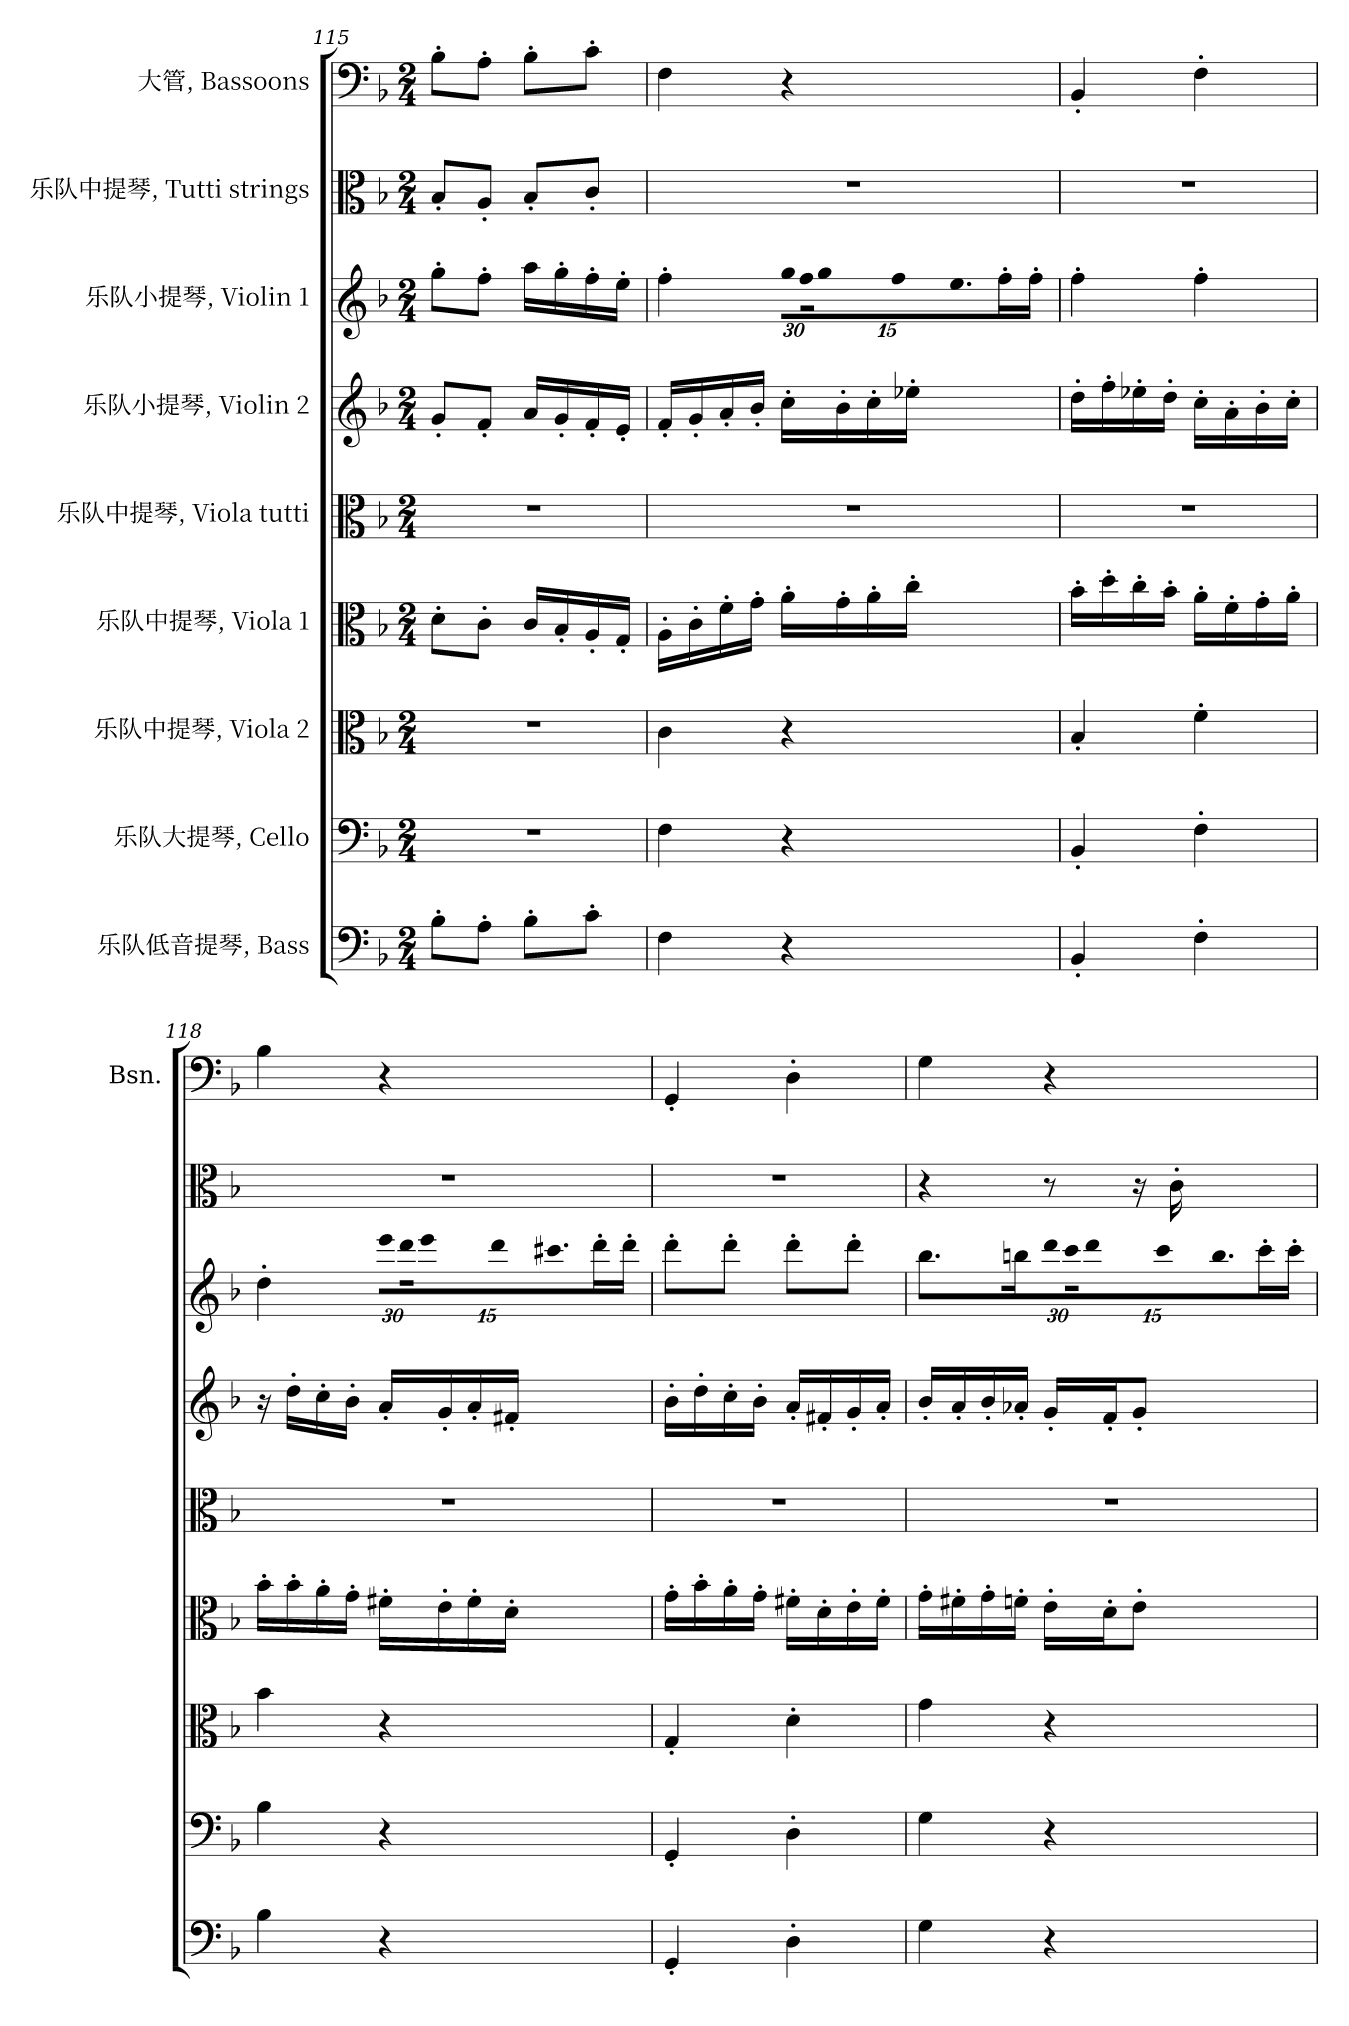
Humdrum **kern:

**kern	**kern	**kern	**kern	**kern	**kern	**kern	**kern	**kern
*part9	*part8	*part7	*part6	*part5	*part4	*part3	*part2	*part1
*staff9	*staff8	*staff7	*staff6	*staff5	*staff4	*staff3	*staff2	*staff1
*I"乐队低音提琴, Bass	*I"乐队大提琴, Cello	*I"乐队中提琴, Viola 2	*I"乐队中提琴, Viola 1	*I"乐队中提琴, Viola tutti	*I"乐队小提琴, Violin 2	*I"乐队小提琴, Violin 1	*I"乐队中提琴, Tutti strings	*I"大管, Bassoons
*	*	*	*	*	*	*	*	*I'Bsn.
*clefF4	*clefF4	*clefC3	*clefC3	*clefC3	*clefG2	*clefG2	*clefC3	*clefF4
*ITrd7c12	*	*	*	*	*	*	*	*
*k[b-]	*k[b-]	*k[b-]	*k[b-]	*k[b-]	*k[b-]	*k[b-]	*k[b-]	*k[b-]
*M2/4	*M2/4	*M2/4	*M2/4	*M2/4	*M2/4	*M2/4	*M2/4	*M2/4
=115	=115	=115	=115	=115	=115	=115	=115	=115
8BB-'\L	2r	2r	8d'\L	2r	8g'/L	8gg'\L	8B-'/L	8B-'\L
8AA'\J	.	.	8c'\J	.	8f'/J	8ff'\J	8A'/J	8A'\J
*	*	*	*	*	*	*	*	*MM50
8BB-'\L	.	.	16c/LL	.	16a/LL	16aa\LL	8B-'/L	8B-'\L
.	.	.	16B-'/	.	16g'/	16gg'\	.	.
8C'\J	.	.	16A'/	.	16f'/	16ff'\	8c'/J	8c'\J
.	.	.	16G'/JJ	.	16e'/JJ	16ee'\JJ	.	.
=116	=116	=116	=116	=116	=116	=116	=116	=116
*	*	*	*	*	*	*	*	*MM49
4FF\	4F\	4c\	16A'\LL	2r	16f'/LL	4ff'\	2r	4F\
.	.	.	16c'\	.	16g'/	.	.	.
.	.	.	16f'\	.	16a'/	.	.	.
.	.	.	16g'\JJ	.	16b-'/JJ	.	.	.
*	*	*	*	*	*	*Xbrackettup	*	*
!	!	!	!	!	!	!LO:N:vis=256%9	!	!
4r	4r	4r	16a'\LL	.	16cc'\LL	960%17gg\LLLL	.	4r
!	!	!	!	!	!	!LO:N:vis=256%9	!	!
.	.	.	.	.	.	960%17ff\	.	.
.	.	.	.	.	.	1920ryy	.	.
!	!	!	!	!	!	!LO:N:vis=256%9	!	!
.	.	.	.	.	.	960%17gg\	.	.
!	!	!	!	!	!	!LO:N:vis=256%9	!	!
.	.	.	.	.	.	960%17ff\J	.	.
.	.	.	16g'\	.	16b-'\	.	.	.
!	!	!	!	!	!	!LO:N:vis=32.	!	!
.	.	.	.	.	.	1920%103ee\J	.	.
.	.	.	16a'\	.	16cc'\	16ff'\	.	.
.	.	.	16cc'\JJ	.	16ee-X'\JJ	16ff'\JJ	.	.
!!LO:PB:g=z
=117	=117	=117	=117	=117	=117	=117	=117	=117
4BBB-'/	4BB-'/	4B-'/	16b-'\LL	2r	16dd'\LL	4ff'\	2r	4BB-'/
.	.	.	16dd'\	.	16ff'\	.	.	.
.	.	.	16cc'\	.	16ee-X'\	.	.	.
.	.	.	16b-'\JJ	.	16dd'\JJ	.	.	.
4FF'\	4F'\	4f'\	16a'\LL	.	16cc'\LL	4ff'\	.	4F'\
.	.	.	16f'\	.	16a'\	.	.	.
.	.	.	16g'\	.	16b-'\	.	.	.
.	.	.	16a'\JJ	.	16cc'\JJ	.	.	.
=118	=118	=118	=118	=118	=118	=118	=118	=118
4BB-\	4B-\	4b-\	16b-'\LL	2r	16r	4dd'\	2r	4B-\
.	.	.	16b-'\	.	16dd'\LL	.	.	.
.	.	.	16a'\	.	16cc'\	.	.	.
.	.	.	16g'\JJ	.	16b-'\JJ	.	.	.
!	!	!	!	!	!	!LO:N:vis=256%9	!	!
4r	4r	4r	16f#X'\LL	.	16a'/LL	960%17eee\LLLL	.	4r
!	!	!	!	!	!	!LO:N:vis=256%9	!	!
.	.	.	.	.	.	960%17ddd\	.	.
.	.	.	.	.	.	1920ryy	.	.
!	!	!	!	!	!	!LO:N:vis=256%9	!	!
.	.	.	.	.	.	960%17eee\	.	.
!	!	!	!	!	!	!LO:N:vis=256%9	!	!
.	.	.	.	.	.	960%17ddd\J	.	.
.	.	.	16e'\	.	16g'/	.	.	.
!	!	!	!	!	!	!LO:N:vis=32.	!	!
.	.	.	.	.	.	1920%103ccc#X\J	.	.
.	.	.	16f#'\	.	16a'/	16ddd'\	.	.
.	.	.	16d'\JJ	.	16f#X'/JJ	16ddd'\JJ	.	.
=119	=119	=119	=119	=119	=119	=119	=119	=119
4GGG'/	4GG'/	4G'/	16g'\LL	2r	16b-'\LL	8ddd'\L	2r	4GG'/
.	.	.	16b-'\	.	16dd'\	.	.	.
.	.	.	16a'\	.	16cc'\	8ddd'\J	.	.
.	.	.	16g'\JJ	.	16b-'\JJ	.	.	.
4DD'\	4D'\	4d'\	16f#X'\LL	.	16a'/LL	8ddd'\L	.	4D'\
.	.	.	16d'\	.	16f#X'/	.	.	.
.	.	.	16e'\	.	16g'/	8ddd'\J	.	.
.	.	.	16f#'\JJ	.	16a'/JJ	.	.	.
!!LO:PB:g=z
=120	=120	=120	=120	=120	=120	=120	=120	=120
4GG\	4G\	4g\	16g'\LL	2r	16b-'/LL	8.bb-\L	4r	4G\
.	.	.	16f#X'\	.	16a'/	.	.	.
.	.	.	16g'\	.	16b-'/	.	.	.
.	.	.	16fn'\JJ	.	16a-X'/JJ	16bbn\L	.	.
!	!	!	!	!	!	!LO:N:vis=256%9	!	!
4r	4r	4r	16e'\LL	.	16g'/LL	960%17ddd\LL	8r	4r
!	!	!	!	!	!	!LO:N:vis=256%9	!	!
.	.	.	.	.	.	960%17ccc\	.	.
.	.	.	.	.	.	1920ryy	.	.
!	!	!	!	!	!	!LO:N:vis=256%9	!	!
.	.	.	.	.	.	960%17ddd\	.	.
!	!	!	!	!	!	!LO:N:vis=256%9	!	!
.	.	.	.	.	.	960%17ccc\J	.	.
.	.	.	16d'\J	.	16f'/J	.	.	.
!	!	!	!	!	!	!LO:N:vis=32.	!	!
.	.	.	.	.	.	1920%103bb\J	.	.
.	.	.	8e'\J	.	8g'/J	16ccc'\	16r	.
.	.	.	.	.	.	16ccc'\JJ	16c'\	.
=	=	=	=	=	=	=	=	=
*-	*-	*-	*-	*-	*-	*-	*-	*-
